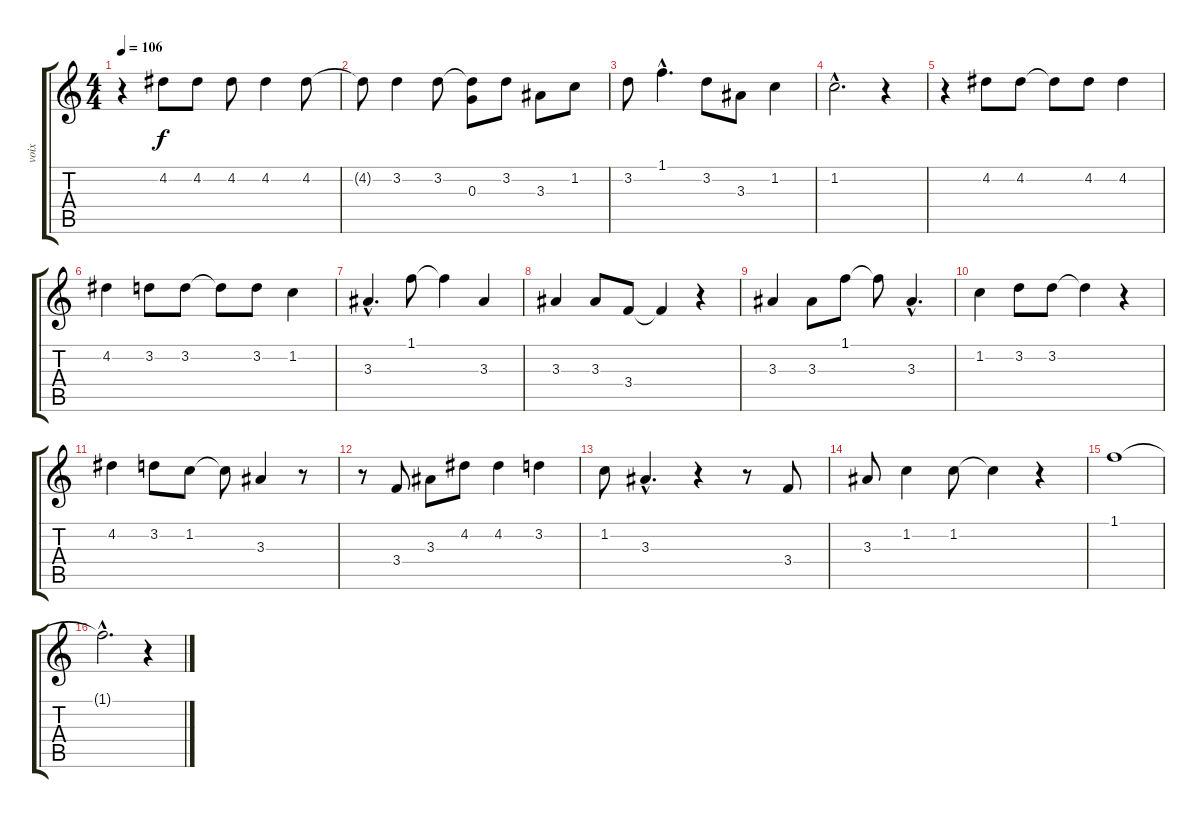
\track ("voix" "voix") {instrument electricguitarjazz}
\staff {score tabs}
\tuning (E4 B3 G3 D3 A2 E2) {hide}
\ts (4 4)
\tempo 106
\clef g2
\ks c
r.4{dy f} 4.2.8 4.2.8 4.2.8 4.2.4 4.2.8 |
4.2{t}.8 3.2.4 3.2.8 (3.2{t} 0.3).8 3.2.8 3.3.8 1.2.8 |
3.2.8 1.1{hac}.4{d} 3.2.8 3.3.8 1.2.4 |
1.2{hac}.2{d} r.4 |
r.4 4.2.8 4.2.8 4.2{t}.8 4.2.8 4.2.4 |
4.2.4 3.2.8 3.2.8 3.2{t}.8 3.2.8 1.2.4 |
3.3{hac}.4{d} 1.1.8 1.1{t}.4 3.3.4 |
3.3.4 3.3.8 3.4.8 3.4{t}.4 r.4 |
3.3.4 3.3.8 1.1.8 1.1{t}.8 3.3{hac}.4{d} |
1.2.4 3.2.8 3.2.8 3.2{t}.4 r.4 |
4.2.4 3.2.8 1.2.8 1.2{t}.8 3.3.4 r.8 |
r.8 3.4.8 3.3.8 4.2.8 4.2.4 3.2.4 |
1.2.8 3.3{hac}.4{d} r.4 r.8 3.4.8 |
3.3.8 1.2.4 1.2.8 1.2{t}.4 r.4 |
1.1.1 |
1.1{hac t}.2{d} r.4
